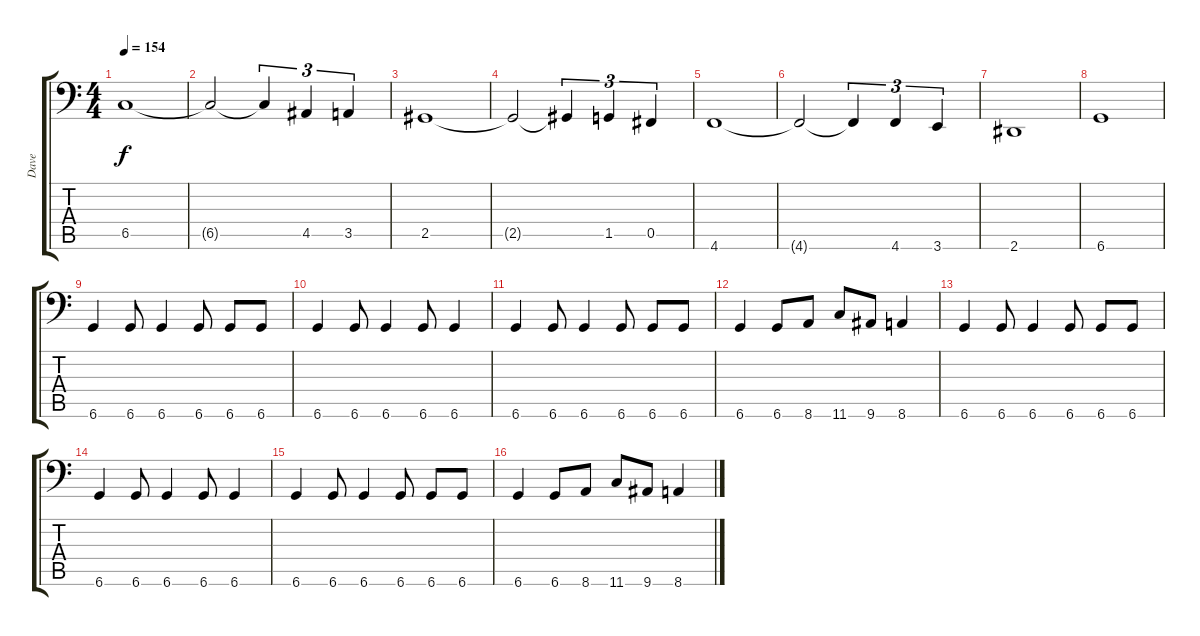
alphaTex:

\track ("Dave" "Dave") {instrument electricbasspick}
\staff {score tabs}
\tuning (Db3 Ab2 E2 B1 Gb1 Db1) {hide}
\ts (4 4)
\tempo 154
\clef f4
\ks c
6.5.1{dy f} |
6.5{t}.2 6.5{t}.4{tu (3 2)} 4.5.4{tu (3 2)} 3.5.4{tu (3 2)} |
2.5.1 |
2.5{t}.2 2.5{t}.4{tu (3 2)} 1.5.4{tu (3 2)} 0.5.4{tu (3 2)} |
4.6.1 |
4.6{t}.2 4.6{t}.4{tu (3 2)} 4.6.4{tu (3 2)} 3.6.4{tu (3 2)} |
2.6.1 |
6.6.1 |
6.6.4 6.6.8 6.6.4 6.6.8 6.6.8 6.6.8 |
6.6.4 6.6.8 6.6.4 6.6.8 6.6.4 |
6.6.4 6.6.8 6.6.4 6.6.8 6.6.8 6.6.8 |
6.6.4 6.6.8 8.6.8 11.6.8 9.6.8 8.6.4 |
6.6.4 6.6.8 6.6.4 6.6.8 6.6.8 6.6.8 |
6.6.4 6.6.8 6.6.4 6.6.8 6.6.4 |
6.6.4 6.6.8 6.6.4 6.6.8 6.6.8 6.6.8 |
6.6.4 6.6.8 8.6.8 11.6.8 9.6.8 8.6.4
